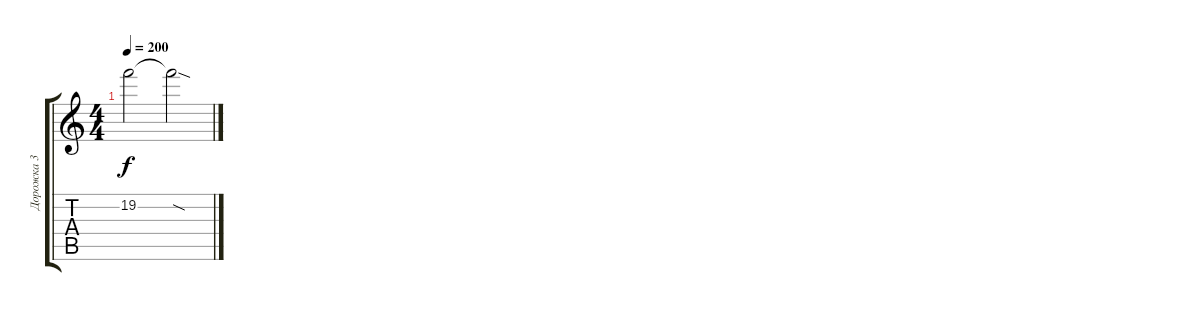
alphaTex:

\track ("Дорожка 3" "Дорожка 3") {instrument distortionguitar}
\staff {score tabs}
\tuning (Eb4 Bb3 Gb3 Db3 Ab2 Eb2) {hide}
\ts (4 4)
\tempo 200
\clef g2
\ks c
19.2{t}.2{dy f} 19.2{sod t}.2
